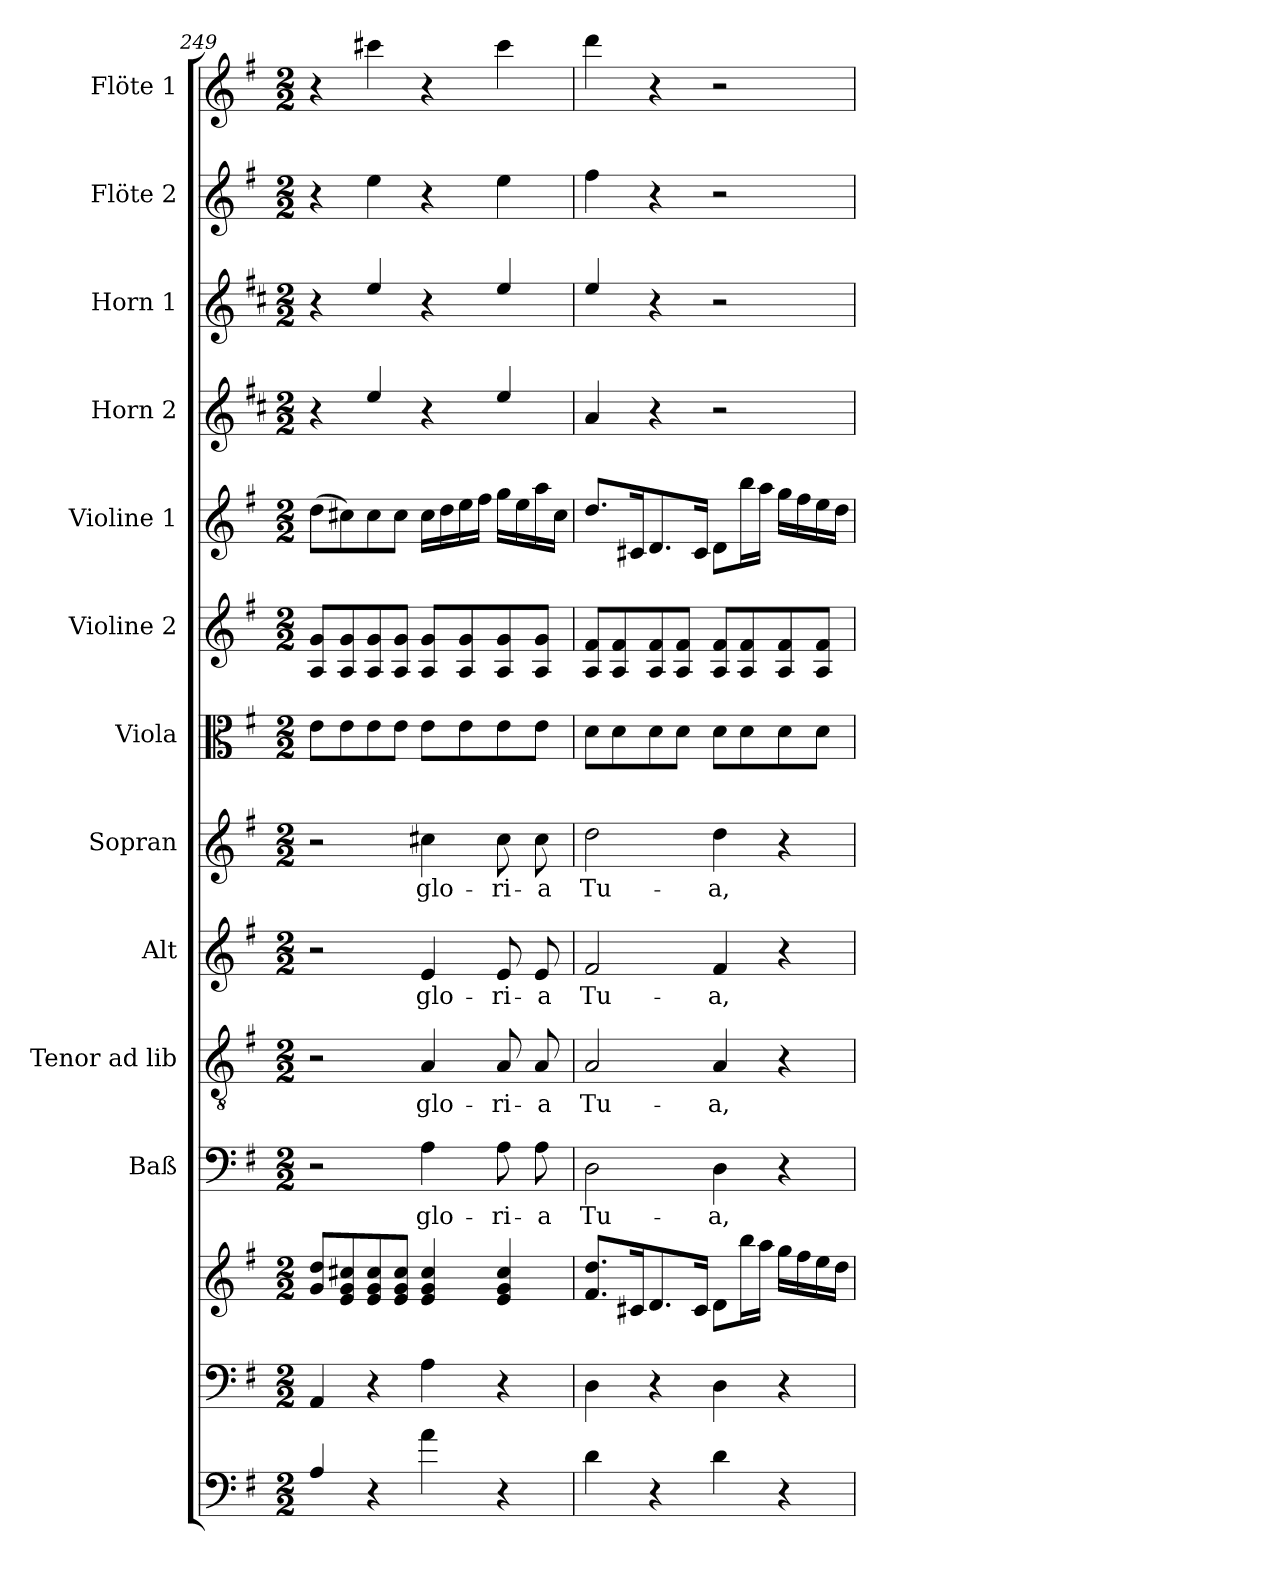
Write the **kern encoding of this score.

**kern	**kern	**kern	**kern	**text	**kern	**text	**kern	**text	**kern	**text	**kern	**kern	**kern	**kern	**kern	**kern	**kern
*part13	*part12	*part12	*part11	*part11	*part10	*part10	*part9	*part9	*part8	*part8	*part7	*part6	*part5	*part4	*part3	*part2	*part1
*staff14	*staff13	*staff12	*staff11	*staff11	*staff10	*staff10	*staff9	*staff9	*staff8	*staff8	*staff7	*staff6	*staff5	*staff4	*staff3	*staff2	*staff1
*	*	*	*I"Baß	*	*I"Tenor ad lib	*	*I"Alt	*	*I"Sopran	*	*I"Viola	*I"Violine 2	*I"Violine 1	*I"Horn 2	*I"Horn 1	*I"Flöte 2	*I"Flöte 1
*	*	*	*I'Baß	*	*I'Ten	*	*I'Alt	*	*I'Sop	*	*I'Vla.	*I'Vln. 2	*I'Vln. 1	*I'Hrn. 2	*I'Hrn. 1	*I'Fl. 2	*I'Fl. 1
*clefF4	*clefF4	*clefG2	*clefF4	*	*clefGv2	*	*clefG2	*	*clefG2	*	*clefC3	*clefG2	*clefG2	*clefG2	*clefG2	*clefG2	*clefG2
*ITrd7c12	*	*	*	*	*	*	*	*	*	*	*	*	*	*ITrd4c7	*ITrd4c7	*	*
*k[f#]	*k[f#]	*k[f#]	*k[f#]	*	*k[f#]	*	*k[f#]	*	*k[f#]	*	*k[f#]	*k[f#]	*k[f#]	*k[f#]	*k[f#]	*k[f#]	*k[f#]
*G:	*G:	*G:	*G:	*	*G:	*	*G:	*	*G:	*	*G:	*G:	*G:	*G:	*G:	*G:	*G:
*M2/2	*M2/2	*M2/2	*M2/2	*	*M2/2	*	*M2/2	*	*M2/2	*	*M2/2	*M2/2	*M2/2	*M2/2	*M2/2	*M2/2	*M2/2
=249	=249	=249	=249	=249	=249	=249	=249	=249	=249	=249	=249	=249	=249	=249	=249	=249	=249
4AA/	4AA/	8g/ 8dd/L	2r	.	2r	.	2r	.	2r	.	8e\L	8A/ 8g/L	(>8dd\L	4r	4r	4r	4r
.	.	8e/ 8g/ 8cc#X/	.	.	.	.	.	.	.	.	8e\	8A/ 8g/	8cc#X\)	.	.	.	.
4r	4r	8e/ 8g/ 8cc#/	.	.	.	.	.	.	.	.	8e\	8A/ 8g/	8cc#\	4a/	4a/	4ee\	4ccc#X\
.	.	8e/ 8g/ 8cc#/J	.	.	.	.	.	.	.	.	8e\J	8A/ 8g/J	8cc#\J	.	.	.	.
!	!	!	!	!LO:LY:b	!	!LO:LY:b	!	!LO:LY:b	!	!LO:LY:b	!	!	!	!	!	!	!
4A\	4A\	4e/ 4g/ 4cc#/	4A\	glo-	4A/	glo-	4e/	glo-	4cc#X\	glo-	8e\L	8A/ 8g/L	16cc#\LL	4r	4r	4r	4r
.	.	.	.	.	.	.	.	.	.	.	.	.	16dd\	.	.	.	.
.	.	.	.	.	.	.	.	.	.	.	8e\	8A/ 8g/	16ee\	.	.	.	.
.	.	.	.	.	.	.	.	.	.	.	.	.	16ff#\JJ	.	.	.	.
!	!	!	!	!LO:LY:b	!	!LO:LY:b	!	!LO:LY:b	!	!LO:LY:b	!	!	!	!	!	!	!
4r	4r	4e/ 4g/ 4cc#/	8A\	-ri-	8A/	-ri-	8e/	-ri-	8cc#\	-ri-	8e\	8A/ 8g/	16gg\LL	4a/	4a/	4ee\	4ccc#\
.	.	.	.	.	.	.	.	.	.	.	.	.	16ee\	.	.	.	.
!	!	!	!	!LO:LY:b	!	!LO:LY:b	!	!LO:LY:b	!	!LO:LY:b	!	!	!	!	!	!	!
.	.	.	8A\	-a	8A/	-a	8e/	-a	8cc#\	-a	8e\J	8A/ 8g/J	16aa\	.	.	.	.
.	.	.	.	.	.	.	.	.	.	.	.	.	16cc#\JJ	.	.	.	.
!!LO:PB:g=z
=250	=250	=250	=250	=250	=250	=250	=250	=250	=250	=250	=250	=250	=250	=250	=250	=250	=250
!	!	!	!	!LO:LY:b	!	!LO:LY:b	!	!LO:LY:b	!	!LO:LY:b	!	!	!	!	!	!	!
4D\	4D\	8.f#/ 8.dd/L	2D\	Tu-	2A/	Tu-	2f#/	Tu-	2dd\	Tu-	8d\L	8A/ 8f#/L	8.dd/L	4d/	4a/	4ff#\	4ddd\
.	.	.	.	.	.	.	.	.	.	.	8d\	8A/ 8f#/	.	.	.	.	.
.	.	16c#X/k	.	.	.	.	.	.	.	.	.	.	16c#X/k	.	.	.	.
4r	4r	8.d/	.	.	.	.	.	.	.	.	8d\	8A/ 8f#/	8.d/	4r	4r	4r	4r
.	.	.	.	.	.	.	.	.	.	.	8d\J	8A/ 8f#/J	.	.	.	.	.
.	.	16c#/Jk	.	.	.	.	.	.	.	.	.	.	16c#/Jk	.	.	.	.
!	!	!	!	!LO:LY:b	!	!LO:LY:b	!	!LO:LY:b	!	!LO:LY:b	!	!	!	!	!	!	!
4D\	4D\	8d\L	4D\	-a,	4A/	-a,	4f#/	-a,	4dd\	-a,	8d\L	8A/ 8f#/L	8d\L	2r	2r	2r	2r
.	.	16bb\L	.	.	.	.	.	.	.	.	8d\	8A/ 8f#/	16bb\L	.	.	.	.
.	.	16aa\JJ	.	.	.	.	.	.	.	.	.	.	16aa\JJ	.	.	.	.
4r	4r	16gg\LL	4r	.	4r	.	4r	.	4r	.	8d\	8A/ 8f#/	16gg\LL	.	.	.	.
.	.	16ff#\	.	.	.	.	.	.	.	.	.	.	16ff#\	.	.	.	.
.	.	16ee\	.	.	.	.	.	.	.	.	8d\J	8A/ 8f#/J	16ee\	.	.	.	.
.	.	16dd\JJ	.	.	.	.	.	.	.	.	.	.	16dd\JJ	.	.	.	.
=	=	=	=	=	=	=	=	=	=	=	=	=	=	=	=	=	=
*-	*-	*-	*-	*-	*-	*-	*-	*-	*-	*-	*-	*-	*-	*-	*-	*-	*-
